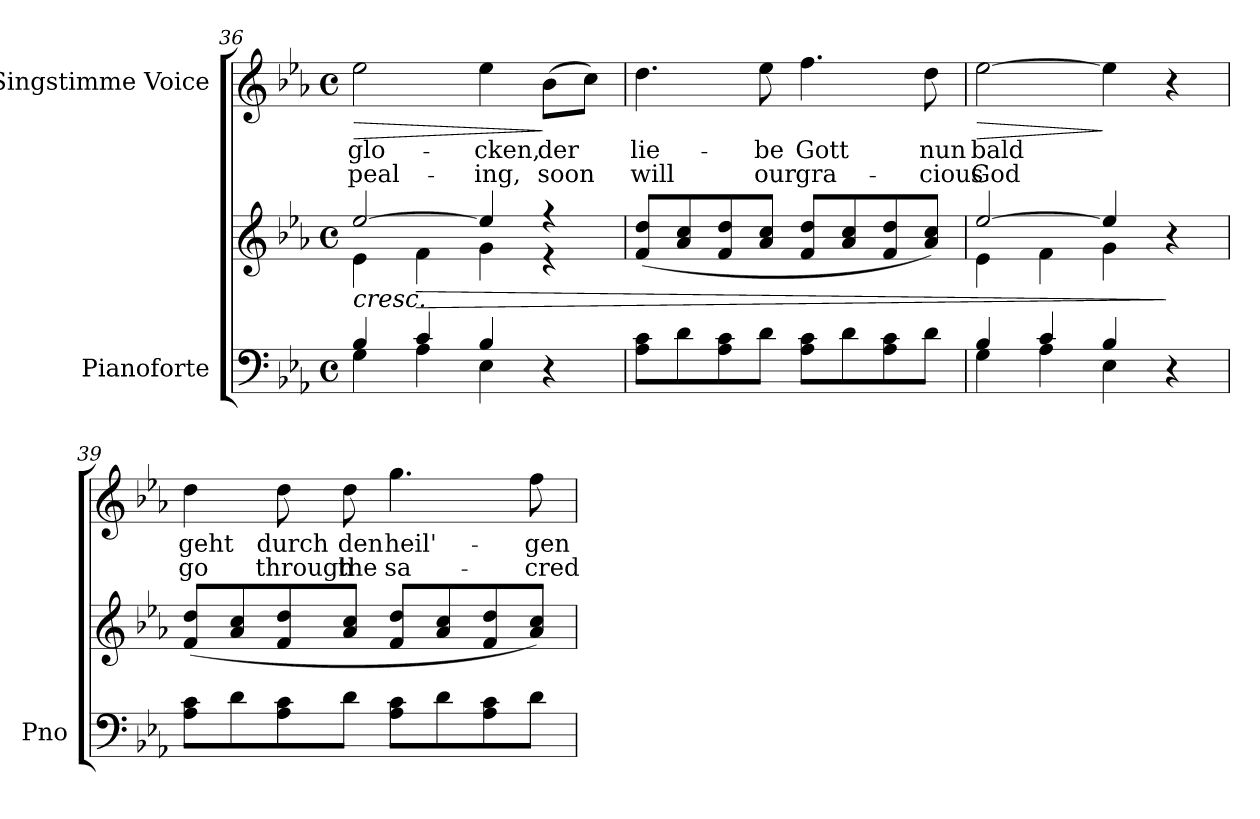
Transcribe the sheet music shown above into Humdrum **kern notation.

**kern	**kern	**dynam	**kern	**text	**text	**dynam
*part2	*part2	*part2	*part1	*part1	*part1	*part1
*staff3	*staff2	*staff2/3	*staff1	*staff1	*staff1	*staff1
*I"Pianoforte	*	*	*I"Singstimme Voice	*	*	*
*I'Pno	*	*	*	*	*	*
*clefF4	*clefG2	*	*clefG2	*	*	*
*k[b-e-a-]	*k[b-e-a-]	*	*k[b-e-a-]	*	*	*
*M4/4	*M4/4	*	*M4/4	*	*	*
*met(c)	*met(c)	*	*met(c)	*	*	*
=36	=36	=36	=36	=36	=36	=36
*^	*	*	*	*	*	*
!	!	!	!LO:HP:b	!	!LO:LY:b	!LO:LY:b	!LO:HP:b
*	*	*^	*	*	*	*	*
4B-/	4G\	[2ee-/	4e-\	<	2ee-\	-glo-	peal-	>
!	!	!	!	!LO:HP:b	!	!	!	!
4c/	4A-\	.	4f\	>	.	.	.	.
!	!	!	!	!	!	!LO:LY:b	!LO:LY:b	!
4B-/	4E-\	4ee-/]	4g\	.	4ee-\	-cken,	-ing,	.
!	!	!	!	!	!	!LO:LY:b	!LO:LY:b	!
4r	4ryy	4r	4r	.	(8b-\L	der	soon	]
.	.	.	.	.	8cc\J)	.	.	.
*v	*v	*	*	*	*	*	*	*
*	*v	*v	*	*	*	*	*
=37	=37	=37	=37	=37	=37	=37
!	!	!	!	!LO:LY:b	!LO:LY:b	!
8A-\ 8c\L	(8f/ 8dd/L	.	4.dd\	lie-	will	.
8d\	8a-/ 8cc/	.	.	.	.	.
8A-\ 8c\	8f/ 8dd/	.	.	.	.	.
!	!	!	!	!LO:LY:b	!LO:LY:b	!
8d\J	8a-/ 8cc/J	.	8ee-\	-be	our	.
!	!	!	!	!LO:LY:b	!LO:LY:b	!
8A-\ 8c\L	8f/ 8dd/L	.	4.ff\	Gott	gra-	.
8d\	8a-/ 8cc/	.	.	.	.	.
8A-\ 8c\	8f/ 8dd/	.	.	.	.	.
!	!	!	!	!LO:LY:b	!LO:LY:b	!
8d\J	8a-/ 8cc/J)	.	8dd\	nun	-cious	.
=38	=38	=38	=38	=38	=38	=38
*^	*^	*	*	*	*	*
!	!	!	!	!	!	!LO:LY:b	!LO:LY:b	!LO:HP:b
4B-/	4G\	[2ee-/	4e-\	.	[2ee-\	bald	God	>
4c/	4A-\	.	4f\	[	.	.	.	.
4B-/	4E-\	4ee-/]	4g\	.	4ee-\]	.	.	]
4r	4ryy	4r	4ryy	]	4r	.	.	.
!!LO:LB:g=z
=39	=39	=39	=39	=39	=39	=39	=39	=39
!	!	!	!	!	!	!LO:LY:b	!LO:LY:b	!
*v	*v	*	*	*	*	*	*	*
*	*v	*v	*	*	*	*	*
8A-\ 8c\L	(8f/ 8dd/L	.	4dd\	geht	go	.
8d\	8a-/ 8cc/	.	.	.	.	.
!	!	!	!	!LO:LY:b	!LO:LY:b	!
8A-\ 8c\	8f/ 8dd/	.	8dd\	durch	through	.
!	!	!	!	!LO:LY:b	!LO:LY:b	!
8d\J	8a-/ 8cc/J	.	8dd\	den	the	.
!	!	!	!	!LO:LY:b	!LO:LY:b	!
8A-\ 8c\L	8f/ 8dd/L	.	4.gg\	heil'-	sa-	.
8d\	8a-/ 8cc/	.	.	.	.	.
8A-\ 8c\	8f/ 8dd/	.	.	.	.	.
!	!	!	!	!LO:LY:b	!LO:LY:b	!
8d\J	8a-/ 8cc/J)	.	8ff\	-gen	-cred	.
=	=	=	=	=	=	=
*-	*-	*-	*-	*-	*-	*-
